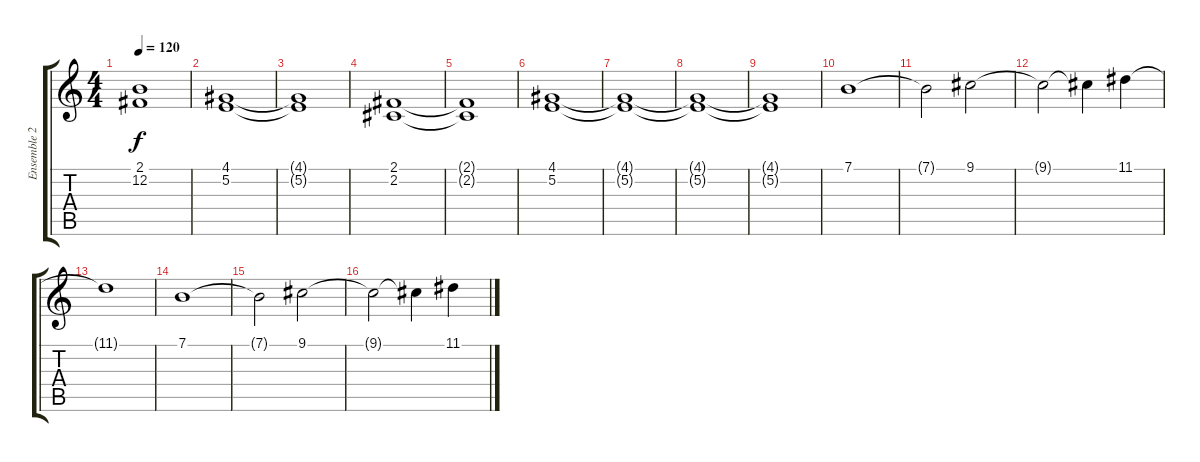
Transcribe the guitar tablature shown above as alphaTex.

\track ("Ensemble 2" "Ensemble 2") {instrument stringensemble2}
\staff {score tabs}
\tuning (E4 B3 G3 D3 A2 E2) {hide}
\ts (4 4)
\tempo 120
\clef g2
\ks c
(2.1{t} 12.2).1{dy f} |
(4.1 5.2).1 |
(4.1{t} 5.2{t}).1 |
(2.1 2.2).1 |
(2.1{t} 2.2{t}).1 |
(4.1 5.2).1 |
(4.1{t} 5.2{t}).1 |
(4.1{t} 5.2{t}).1{volume 10} |
(4.1{t} 5.2{t}).1 |
7.1.1 |
7.1{t}.2 9.1.2 |
9.1{t}.2 9.1{t}.4 11.1.4 |
11.1{t}.1 |
7.1.1 |
7.1{t}.2 9.1.2 |
9.1{t}.2 9.1{t}.4 11.1.4
